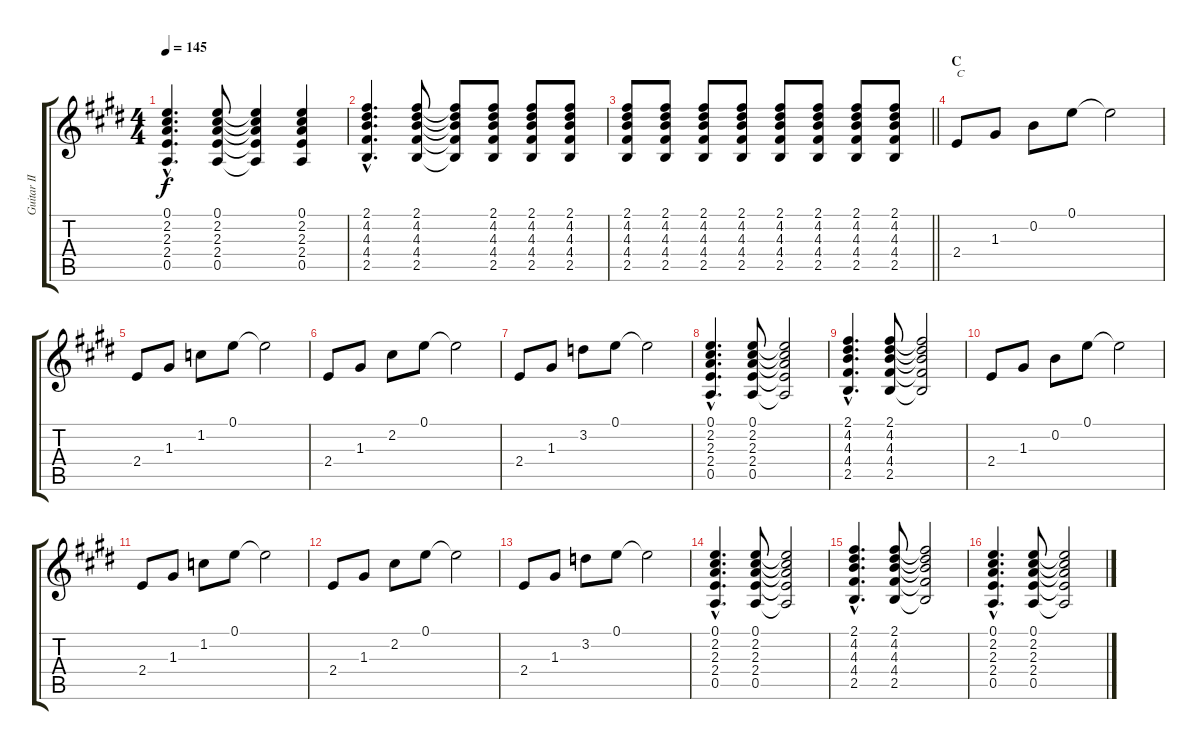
\track ("Guitar II" "Guitar II") {instrument distortionguitar}
\staff {score tabs}
\tuning (E4 B3 G3 D3 A2 E2) {hide}
\ts (4 4)
\tempo 145
\clef g2
\ks e
(0.1{hac} 2.2{hac} 2.3{hac} 2.4{hac} 0.5{hac}).4{d dy f} (0.1 2.2 2.3 2.4 0.5).8 (0.1{t} 2.2{t} 2.3{t} 2.4{t} 0.5{t}).4 (0.1 2.2 2.3 2.4 0.5).4 |
(2.1{hac} 4.2{hac} 4.3{hac} 4.4{hac} 2.5{hac}).4{d} (2.1 4.2 4.3 4.4 2.5).8 (2.1{t} 4.2{t} 4.3{t} 4.4{t} 2.5{t}).8 (2.1 4.2 4.3 4.4 2.5).8 (2.1 4.2 4.3 4.4 2.5).8 (2.1 4.2 4.3 4.4 2.5).8 |
\barLineRight lightlight
(2.1 4.2 4.3 4.4 2.5).8 (2.1 4.2 4.3 4.4 2.5).8 (2.1 4.2 4.3 4.4 2.5).8 (2.1 4.2 4.3 4.4 2.5).8 (2.1 4.2 4.3 4.4 2.5).8 (2.1 4.2 4.3 4.4 2.5).8 (2.1 4.2 4.3 4.4 2.5).8 (2.1 4.2 4.3 4.4 2.5).8 |
\section ("" "C")
2.4.8{txt "C"} 1.3.8 0.2.8 0.1.8 0.1{t}.2 |
2.4.8 1.3.8 1.2.8 0.1.8 0.1{t}.2 |
2.4.8 1.3.8 2.2.8 0.1.8 0.1{t}.2 |
2.4.8 1.3.8 3.2.8 0.1.8 0.1{t}.2 |
(0.1{hac} 2.2{hac} 2.3{hac} 2.4{hac} 0.5{hac}).4{d} (0.1 2.2 2.3 2.4 0.5).8 (0.1{t} 2.2{t} 2.3{t} 2.4{t} 0.5{t}).2 |
(2.1{hac} 4.2{hac} 4.3{hac} 4.4{hac} 2.5{hac}).4{d} (2.1 4.2 4.3 4.4 2.5).8 (2.1{t} 4.2{t} 4.3{t} 4.4{t} 2.5{t}).2 |
2.4.8 1.3.8 0.2.8 0.1.8 0.1{t}.2 |
2.4.8 1.3.8 1.2.8 0.1.8 0.1{t}.2 |
2.4.8 1.3.8 2.2.8 0.1.8 0.1{t}.2 |
2.4.8 1.3.8 3.2.8 0.1.8 0.1{t}.2 |
(0.1{hac} 2.2{hac} 2.3{hac} 2.4{hac} 0.5{hac}).4{d} (0.1 2.2 2.3 2.4 0.5).8 (0.1{t} 2.2{t} 2.3{t} 2.4{t} 0.5{t}).2 |
(2.1{hac} 4.2{hac} 4.3{hac} 4.4{hac} 2.5{hac}).4{d} (2.1 4.2 4.3 4.4 2.5).8 (2.1{t} 4.2{t} 4.3{t} 4.4{t} 2.5{t}).2 |
(0.1{hac} 2.2{hac} 2.3{hac} 2.4{hac} 0.5{hac}).4{d} (0.1 2.2 2.3 2.4 0.5).8 (0.1{t} 2.2{t} 2.3{t} 2.4{t} 0.5{t}).2
